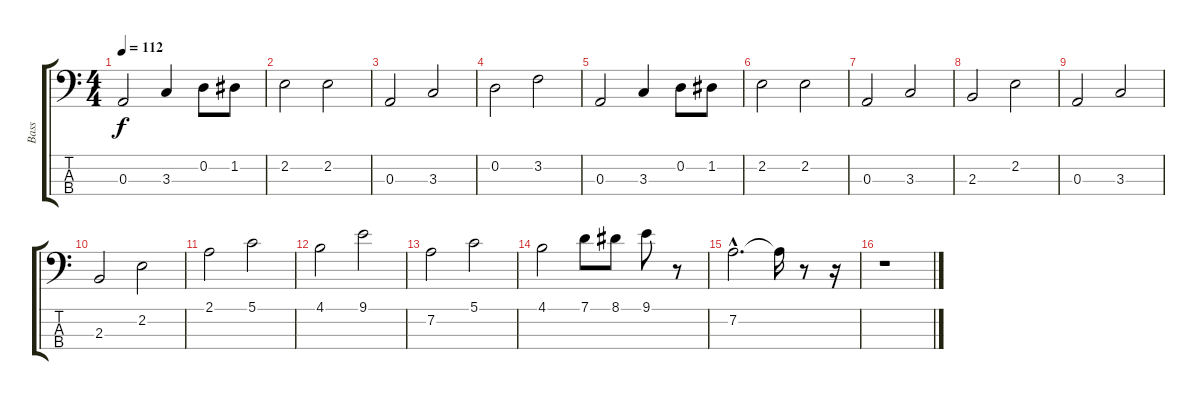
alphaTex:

\track ("Bass" "Bass") {instrument electricbassfinger}
\staff {score tabs}
\tuning (G2 D2 A1 E1) {hide}
\ts (4 4)
\tempo 112
\clef f4
\ks c
0.3.2{dy f} 3.3.4 0.2.8 1.2.8 |
2.2.2 2.2.2 |
0.3.2 3.3.2 |
0.2.2 3.2.2 |
0.3.2 3.3.4 0.2.8 1.2.8 |
2.2.2 2.2.2 |
0.3.2 3.3.2 |
2.3.2 2.2.2 |
0.3.2 3.3.2 |
2.3.2 2.2.2 |
2.1.2 5.1.2 |
4.1.2 9.1.2 |
7.2.2 5.1.2 |
4.1.2 7.1.8 8.1.8 9.1.8 r.8 |
7.2{hac}.2{d} 7.2{t}.16 r.8 r.16 |
r.1
